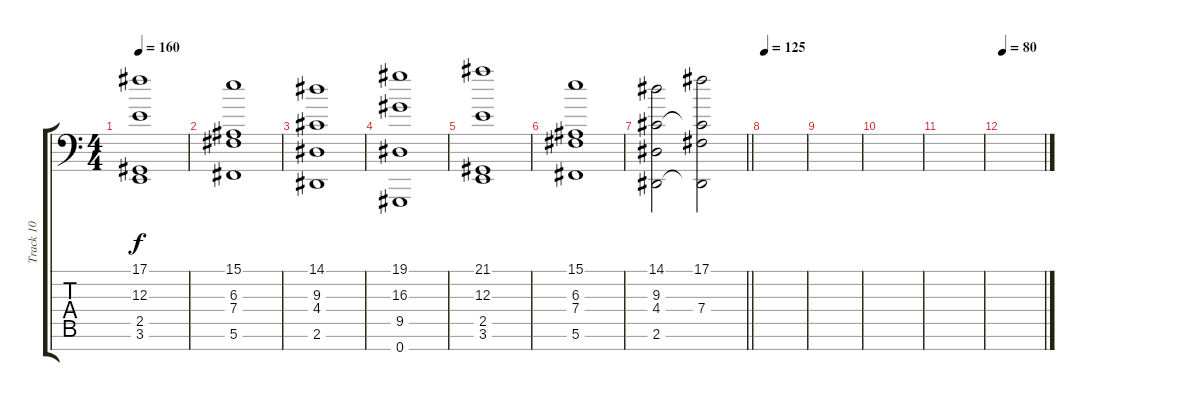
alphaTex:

\track ("Track 10" "Track 10") {instrument acousticgrandpiano}
\staff {score tabs}
\tuning (Db4 Ab3 E3 B2 Gb2 Db2 Ab1) {hide}
\ts (4 4)
\tempo 160
\clef f4
\ks c
(17.1 12.3 2.5 3.6).1{dy f} |
(15.1 6.3 7.4 5.6).1 |
(14.1 9.3 4.4 2.6).1 |
(19.1 16.3 9.5 0.7).1 |
(21.1 12.3 2.5 3.6).1 |
(15.1 6.3 7.4 5.6).1 |
\barLineRight lightlight
(14.1 9.3 4.4 2.6).2 (17.1 9.3{t} 7.4 2.6{t}).2 |
\tempo 125
|
|
|
|
\tempo 80
